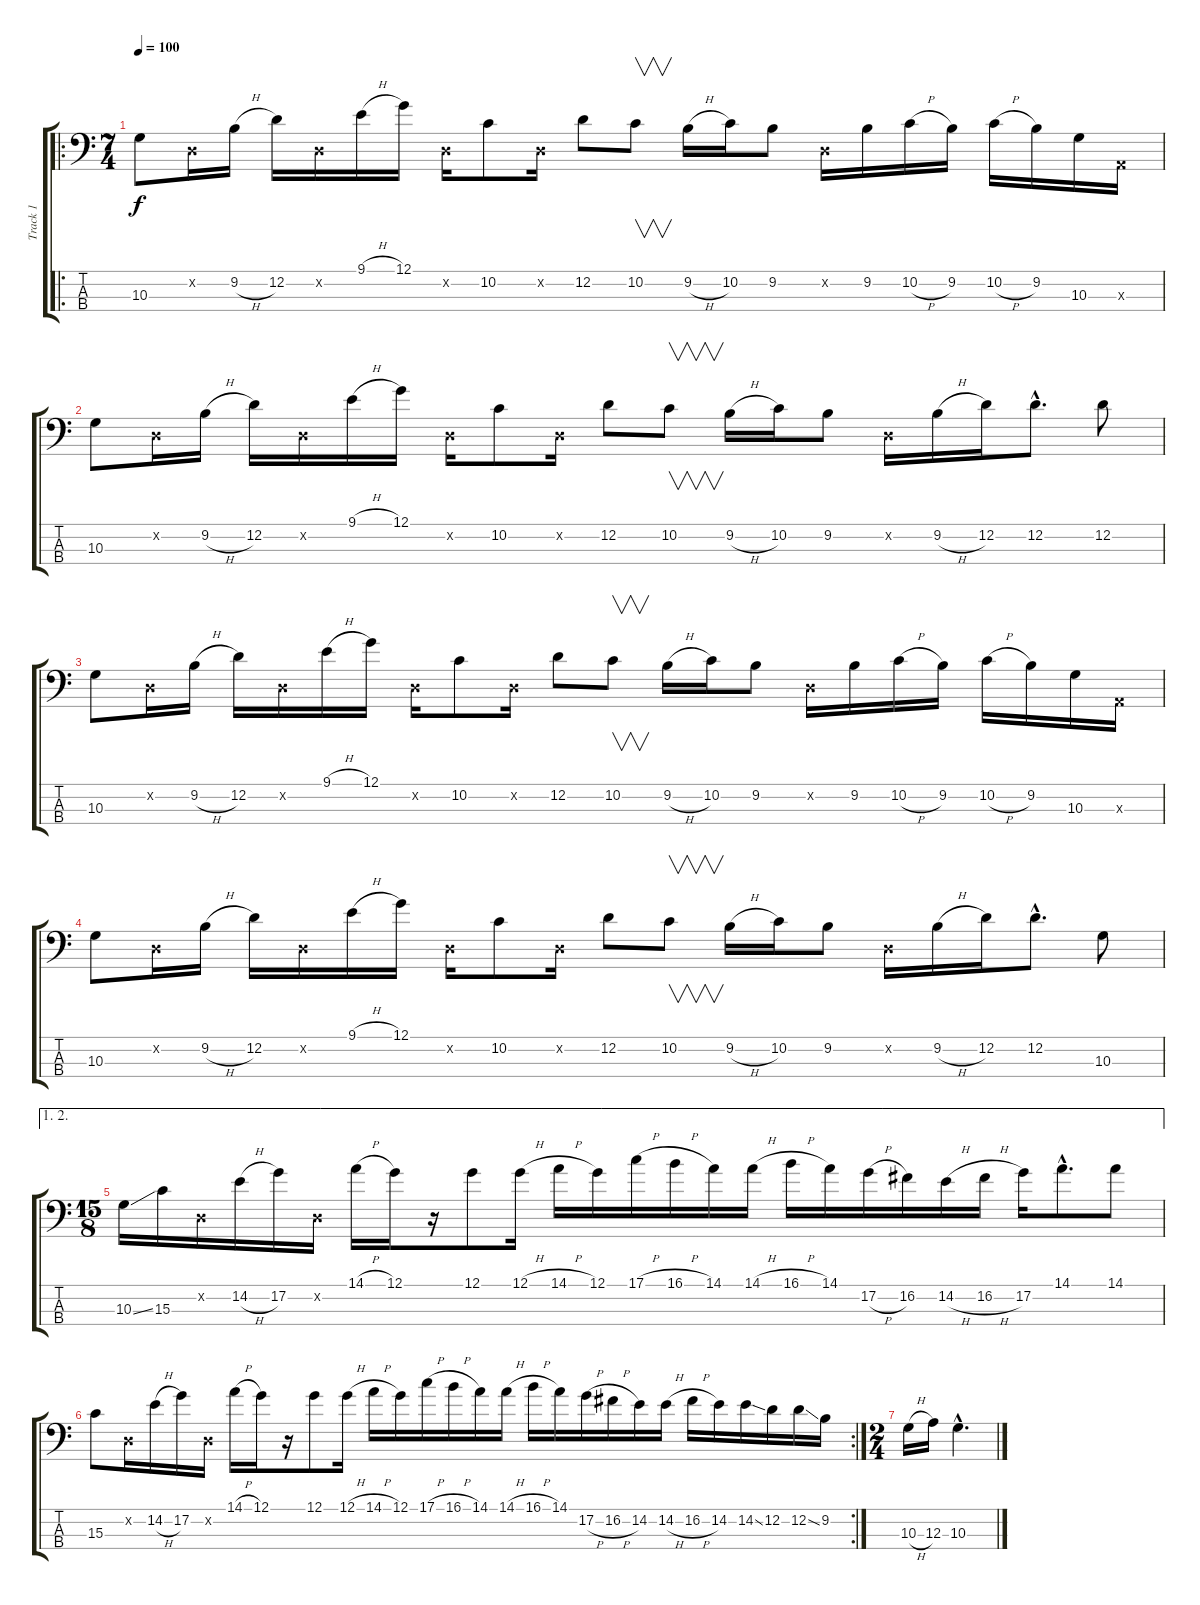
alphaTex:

\track ("Track 1" "Track 1") {instrument electricbassfinger}
\staff {score tabs}
\tuning (G2 D2 A1 E1) {hide}
\ro
\ts (7 4)
\tempo 100
\clef f4
\ks c
10.3.8{dy f instrument electricbassfinger} 0.2{x}.16 9.2{h}.16 12.2.16 0.2{x}.16 9.1{h}.16 12.1.16 0.2{x}.16 10.2.8 0.2{x}.16 12.2.8 10.2.8{v} 9.2{h}.16 10.2.16 9.2.8 0.2{x}.16 9.2.16 10.2{h}.16 9.2.16 10.2{h}.16 9.2.16 10.3.16 0.3{x}.16 |
10.3.8 0.2{x}.16 9.2{h}.16 12.2.16 0.2{x}.16 9.1{h}.16 12.1.16 0.2{x}.16 10.2.8 0.2{x}.16 12.2.8 10.2.8{v} 9.2{h}.16 10.2.16 9.2.8 0.2{x}.16 9.2{h}.16 12.2.16 12.2{hac}.8{d} 12.2.8 |
10.3.8 0.2{x}.16 9.2{h}.16 12.2.16 0.2{x}.16 9.1{h}.16 12.1.16 0.2{x}.16 10.2.8 0.2{x}.16 12.2.8 10.2.8{v} 9.2{h}.16 10.2.16 9.2.8 0.2{x}.16 9.2.16 10.2{h}.16 9.2.16 10.2{h}.16 9.2.16 10.3.16 0.3{x}.16 |
10.3.8 0.2{x}.16 9.2{h}.16 12.2.16 0.2{x}.16 9.1{h}.16 12.1.16 0.2{x}.16 10.2.8 0.2{x}.16 12.2.8 10.2.8{v} 9.2{h}.16 10.2.16 9.2.8 0.2{x}.16 9.2{h}.16 12.2.16 12.2{hac}.8{d} 10.3.8 |
\ae (1 2)
\ts (15 8)
10.3{ss}.16 15.3.16 0.2{x}.16 14.2{h}.16 17.2.16 0.2{x}.16 14.1{h}.16 12.1.16 r.16 12.1.8 12.1{h}.16 14.1{h}.16 12.1.16 17.1{h}.16 16.1{h}.16 14.1.16 14.1{h}.16 16.1{h}.16 14.1.16 17.2{h}.16 16.2.16 14.2{h}.16 16.2{h}.16 17.2.16 14.1{hac}.8{d} 14.1.8 |
\rc 2
15.3.8 0.2{x}.16 14.2{h}.16 17.2.16 0.2{x}.16 14.1{h}.16 12.1.16 r.16 12.1.8 12.1{h}.16 14.1{h}.16 12.1.16 17.1{h}.16 16.1{h}.16 14.1.16 14.1{h}.16 16.1{h}.16 14.1.16 17.2{h}.16 16.2{h}.16 14.2.16 14.2{h}.16 16.2{h}.16 14.2.16 14.2{ss}.16 12.2.16 12.2{ss}.16 9.2.16 |
\ts (2 4)
10.3{h}.16 12.3.16 10.3{hac}.4{d}
